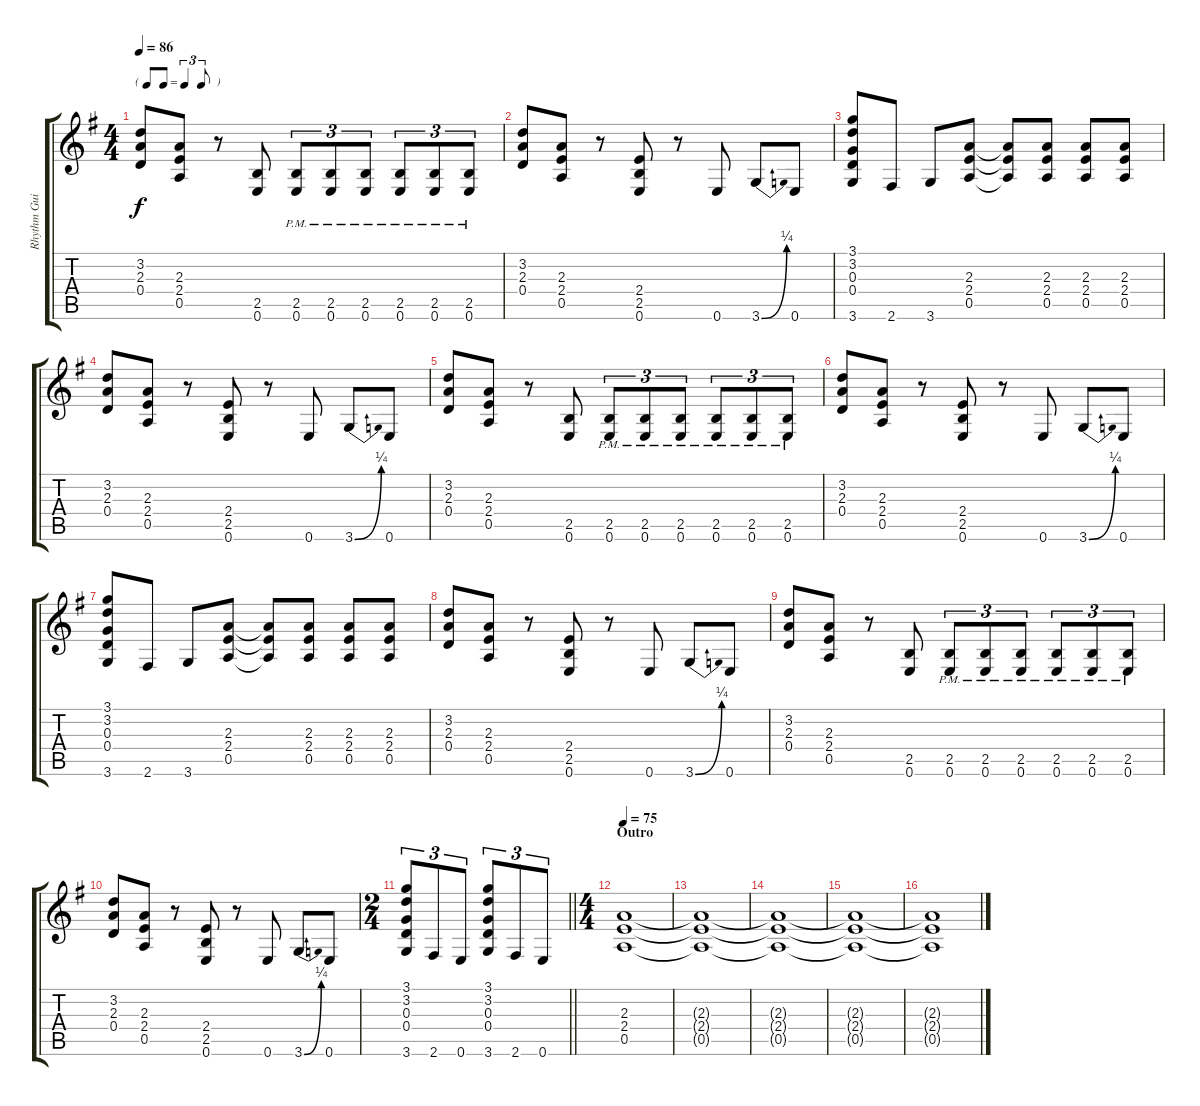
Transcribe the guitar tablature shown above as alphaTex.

\track ("Rhythm Guitar 1" "Rhythm Gui") {instrument distortionguitar}
\staff {score tabs}
\tuning (E4 B3 G3 D3 A2 E2) {hide}
\ts (4 4)
\tf triplet8th
\tempo 86
\clef g2
\ks g
(3.2 2.3 0.4).8{dy f} (2.3 2.4 0.5).8 r.8 (2.5 0.6).8 (2.5{pm} 0.6{pm}).8{tu (3 2)} (2.5{pm} 0.6{pm}).8{tu (3 2)} (2.5{pm} 0.6{pm}).8{tu (3 2)} (2.5{pm} 0.6{pm}).8{tu (3 2)} (2.5{pm} 0.6{pm}).8{tu (3 2)} (2.5{pm} 0.6{pm}).8{tu (3 2)} |
(3.2 2.3 0.4).8 (2.3 2.4 0.5).8 r.8 (2.4 2.5 0.6).8 r.8 0.6.8 3.6{be (bend 0 0 60 1)}.8 0.6.8 |
(3.1 3.2 0.3 0.4 3.6).8 2.6.8 3.6.8 (2.3 2.4 0.5).8 (2.3{t} 2.4{t} 0.5{t}).8 (2.3 2.4 0.5).8 (2.3 2.4 0.5).8 (2.3 2.4 0.5).8 |
(3.2 2.3 0.4).8 (2.3 2.4 0.5).8 r.8 (2.4 2.5 0.6).8 r.8 0.6.8 3.6{be (bend 0 0 60 1)}.8 0.6.8 |
(3.2 2.3 0.4).8 (2.3 2.4 0.5).8 r.8 (2.5 0.6).8 (2.5{pm} 0.6{pm}).8{tu (3 2)} (2.5{pm} 0.6{pm}).8{tu (3 2)} (2.5{pm} 0.6{pm}).8{tu (3 2)} (2.5{pm} 0.6{pm}).8{tu (3 2)} (2.5{pm} 0.6{pm}).8{tu (3 2)} (2.5{pm} 0.6{pm}).8{tu (3 2)} |
(3.2 2.3 0.4).8 (2.3 2.4 0.5).8 r.8 (2.4 2.5 0.6).8 r.8 0.6.8 3.6{be (bend 0 0 60 1)}.8 0.6.8 |
(3.1 3.2 0.3 0.4 3.6).8 2.6.8 3.6.8 (2.3 2.4 0.5).8 (2.3{t} 2.4{t} 0.5{t}).8 (2.3 2.4 0.5).8 (2.3 2.4 0.5).8 (2.3 2.4 0.5).8 |
(3.2 2.3 0.4).8 (2.3 2.4 0.5).8 r.8 (2.4 2.5 0.6).8 r.8 0.6.8 3.6{be (bend 0 0 60 1)}.8 0.6.8 |
(3.2 2.3 0.4).8 (2.3 2.4 0.5).8 r.8 (2.5 0.6).8 (2.5{pm} 0.6{pm}).8{tu (3 2)} (2.5{pm} 0.6{pm}).8{tu (3 2)} (2.5{pm} 0.6{pm}).8{tu (3 2)} (2.5{pm} 0.6{pm}).8{tu (3 2)} (2.5{pm} 0.6{pm}).8{tu (3 2)} (2.5{pm} 0.6{pm}).8{tu (3 2)} |
(3.2 2.3 0.4).8 (2.3 2.4 0.5).8 r.8 (2.4 2.5 0.6).8 r.8 0.6.8 3.6{be (bend 0 0 60 1)}.8 0.6.8 |
\ts (2 4)
\barLineRight lightlight
(3.1 3.2 0.3 0.4 3.6).8{tu (3 2)} 2.6.8{tu (3 2)} 0.6.8{tu (3 2)} (3.1 3.2 0.3 0.4 3.6).8{tu (3 2)} 2.6.8{tu (3 2)} 0.6.8{tu (3 2)} |
\ts (4 4)
\section ("" "Outro")
\tempo 75
(2.3 2.4 0.5).1 |
(2.3{t} 2.4{t} 0.5{t}).1 |
(2.3{t} 2.4{t} 0.5{t}).1 |
(2.3{t} 2.4{t} 0.5{t}).1 |
(2.3{t} 2.4{t} 0.5{t}).1
